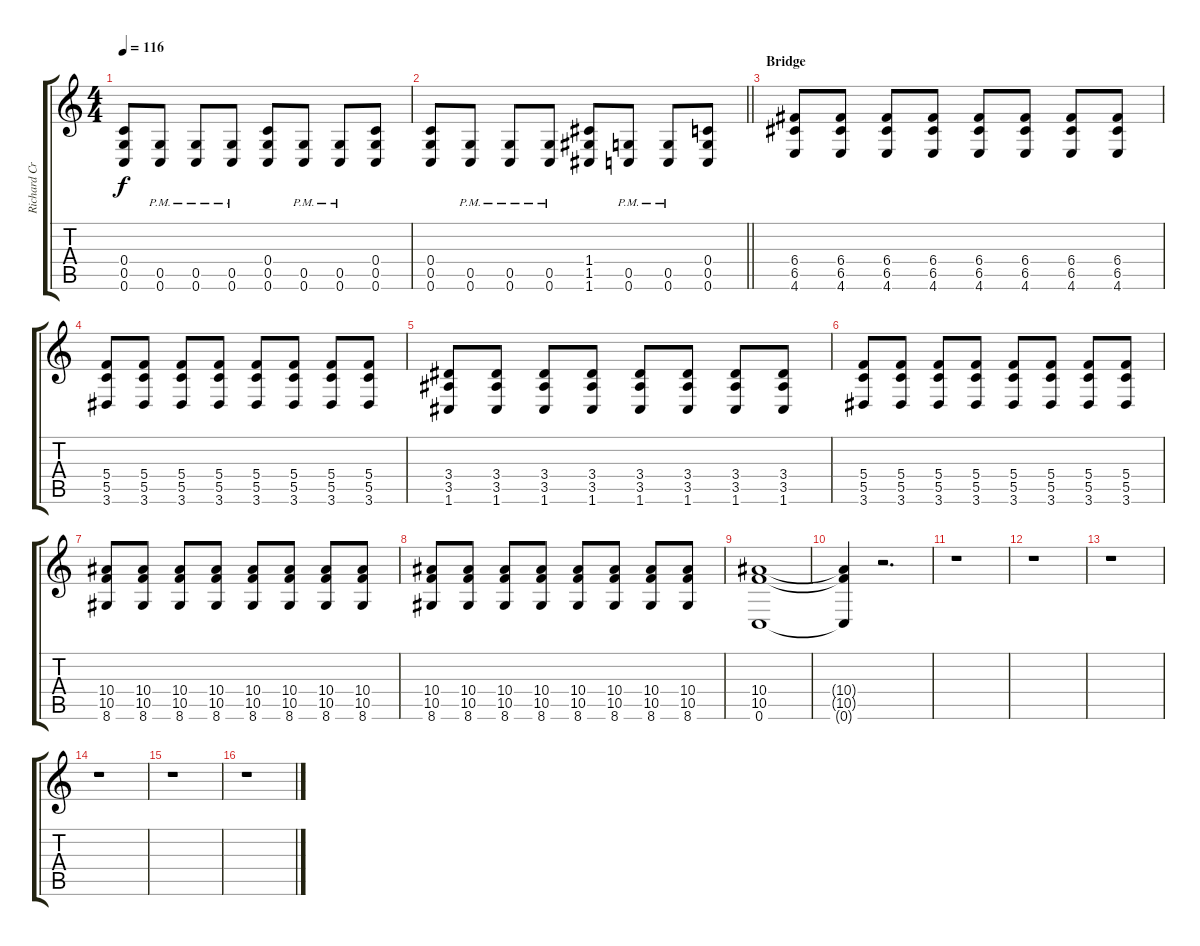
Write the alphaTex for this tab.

\track ("Richard Cruspe" "Richard Cr") {instrument distortionguitar}
\staff {score tabs}
\tuning (D4 A3 F3 C3 G2 C2) {hide}
\ts (4 4)
\tempo 116
\clef g2
\ks c
(0.4 0.5 0.6).8{dy f} (0.5{pm} 0.6).8 (0.5{pm} 0.6).8 (0.5{pm} 0.6).8 (0.4 0.5 0.6).8 (0.5{pm} 0.6).8 (0.5{pm} 0.6).8 (0.4 0.5 0.6).8 |
\barLineRight lightlight
(0.4 0.5 0.6).8 (0.5{pm} 0.6).8 (0.5{pm} 0.6).8 (0.5{pm} 0.6).8 (1.4 1.5 1.6).8 (0.5{pm} 0.6).8 (0.5{pm} 0.6).8 (0.4 0.5 0.6).8 |
\section ("" "Bridge")
(6.4 6.5 4.6).8 (6.4 6.5 4.6).8 (6.4 6.5 4.6).8 (6.4 6.5 4.6).8 (6.4 6.5 4.6).8 (6.4 6.5 4.6).8 (6.4 6.5 4.6).8 (6.4 6.5 4.6).8 |
(5.4 5.5 3.6).8 (5.4 5.5 3.6).8 (5.4 5.5 3.6).8 (5.4 5.5 3.6).8 (5.4 5.5 3.6).8 (5.4 5.5 3.6).8 (5.4 5.5 3.6).8 (5.4 5.5 3.6).8 |
(3.4 3.5 1.6).8 (3.4 3.5 1.6).8 (3.4 3.5 1.6).8 (3.4 3.5 1.6).8 (3.4 3.5 1.6).8 (3.4 3.5 1.6).8 (3.4 3.5 1.6).8 (3.4 3.5 1.6).8 |
(5.4 5.5 3.6).8 (5.4 5.5 3.6).8 (5.4 5.5 3.6).8 (5.4 5.5 3.6).8 (5.4 5.5 3.6).8 (5.4 5.5 3.6).8 (5.4 5.5 3.6).8 (5.4 5.5 3.6).8 |
(10.4 10.5 8.6).8 (10.4 10.5 8.6).8 (10.4 10.5 8.6).8 (10.4 10.5 8.6).8 (10.4 10.5 8.6).8 (10.4 10.5 8.6).8 (10.4 10.5 8.6).8 (10.4 10.5 8.6).8 |
(10.4 10.5 8.6).8 (10.4 10.5 8.6).8 (10.4 10.5 8.6).8 (10.4 10.5 8.6).8 (10.4 10.5 8.6).8 (10.4 10.5 8.6).8 (10.4 10.5 8.6).8 (10.4 10.5 8.6).8 |
(10.4 10.5 0.6).1 |
(10.4{t} 10.5{t} 0.6{t}).4 r.2{d} |
r.1 |
r.1 |
r.1 |
r.1 |
r.1 |
r.1
